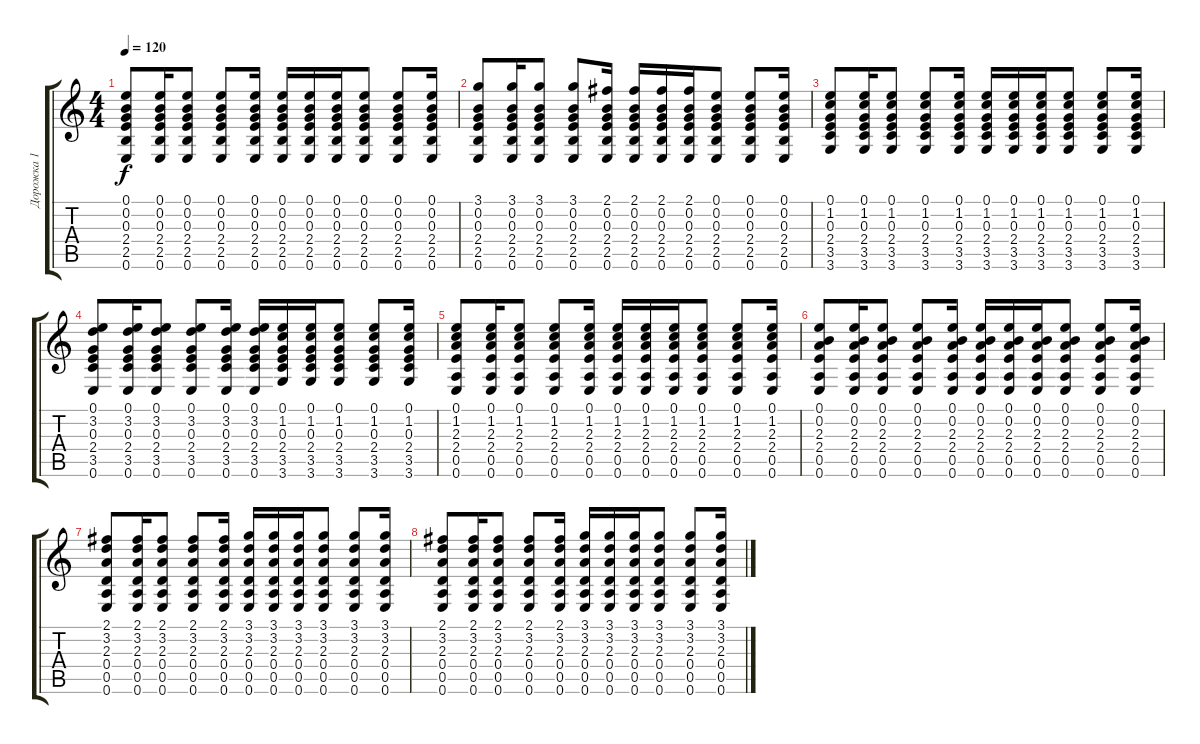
\track ("Дорожка 1" "Дорожка 1") {instrument acousticguitarsteel}
\staff {score tabs}
\tuning (E4 B3 G3 D3 A2 E2) {hide}
\ts (4 4)
\tempo 120
\clef g2
\ks c
(0.1 0.2 0.3 2.4 2.5 0.6).8{dy f} (0.1 0.2 0.3 2.4 2.5 0.6).16 (0.1 0.2 0.3 2.4 2.5 0.6).8 (0.1 0.2 0.3 2.4 2.5 0.6).8 (0.1 0.2 0.3 2.4 2.5 0.6).16 (0.1 0.2 0.3 2.4 2.5 0.6).16 (0.1 0.2 0.3 2.4 2.5 0.6).16 (0.1 0.2 0.3 2.4 2.5 0.6).16 (0.1 0.2 0.3 2.4 2.5 0.6).8 (0.1 0.2 0.3 2.4 2.5 0.6).8 (0.1 0.2 0.3 2.4 2.5 0.6).16 |
(3.1 0.2 0.3 2.4 2.5 0.6).8 (3.1 0.2 0.3 2.4 2.5 0.6).16 (3.1 0.2 0.3 2.4 2.5 0.6).8 (3.1 0.2 0.3 2.4 2.5 0.6).8 (2.1 0.2 0.3 2.4 2.5 0.6).16 (2.1 0.2 0.3 2.4 2.5 0.6).16 (2.1 0.2 0.3 2.4 2.5 0.6).16 (2.1 0.2 0.3 2.4 2.5 0.6).16 (0.1 0.2 0.3 2.4 2.5 0.6).8 (0.1 0.2 0.3 2.4 2.5 0.6).8 (0.1 0.2 0.3 2.4 2.5 0.6).16 |
(0.1 1.2 0.3 2.4 3.5 3.6).8 (0.1 1.2 0.3 2.4 3.5 3.6).16 (0.1 1.2 0.3 2.4 3.5 3.6).8 (0.1 1.2 0.3 2.4 3.5 3.6).8 (0.1 1.2 0.3 2.4 3.5 3.6).16 (0.1 1.2 0.3 2.4 3.5 3.6).16 (0.1 1.2 0.3 2.4 3.5 3.6).16 (0.1 1.2 0.3 2.4 3.5 3.6).16 (0.1 1.2 0.3 2.4 3.5 3.6).8 (0.1 1.2 0.3 2.4 3.5 3.6).8 (0.1 1.2 0.3 2.4 3.5 3.6).16 |
(0.1 3.2 0.3 2.4 3.5 0.6).8 (0.1 3.2 0.3 2.4 3.5 0.6).16 (0.1 3.2 0.3 2.4 3.5 0.6).8 (0.1 3.2 0.3 2.4 3.5 0.6).8 (0.1 3.2 0.3 2.4 3.5 0.6).16 (0.1 3.2 0.3 2.4 3.5 0.6).16 (0.1 1.2 0.3 2.4 3.5 3.6).16 (0.1 1.2 0.3 2.4 3.5 3.6).16 (0.1 1.2 0.3 2.4 3.5 3.6).8 (0.1 1.2 0.3 2.4 3.5 3.6).8 (0.1 1.2 0.3 2.4 3.5 3.6).16 |
(0.1 1.2 2.3 2.4 0.5 0.6).8 (0.1 1.2 2.3 2.4 0.5 0.6).16 (0.1 1.2 2.3 2.4 0.5 0.6).8 (0.1 1.2 2.3 2.4 0.5 0.6).8 (0.1 1.2 2.3 2.4 0.5 0.6).16 (0.1 1.2 2.3 2.4 0.5 0.6).16 (0.1 1.2 2.3 2.4 0.5 0.6).16 (0.1 1.2 2.3 2.4 0.5 0.6).16 (0.1 1.2 2.3 2.4 0.5 0.6).8 (0.1 1.2 2.3 2.4 0.5 0.6).8 (0.1 1.2 2.3 2.4 0.5 0.6).16 |
(0.1 0.2 2.3 2.4 0.5 0.6).8 (0.1 0.2 2.3 2.4 0.5 0.6).16 (0.1 0.2 2.3 2.4 0.5 0.6).8 (0.1 0.2 2.3 2.4 0.5 0.6).8 (0.1 0.2 2.3 2.4 0.5 0.6).16 (0.1 0.2 2.3 2.4 0.5 0.6).16 (0.1 0.2 2.3 2.4 0.5 0.6).16 (0.1 0.2 2.3 2.4 0.5 0.6).16 (0.1 0.2 2.3 2.4 0.5 0.6).8 (0.1 0.2 2.3 2.4 0.5 0.6).8 (0.1 0.2 2.3 2.4 0.5 0.6).16 |
(2.1 3.2 2.3 0.4 0.5 0.6).8 (2.1 3.2 2.3 0.4 0.5 0.6).16 (2.1 3.2 2.3 0.4 0.5 0.6).8 (2.1 3.2 2.3 0.4 0.5 0.6).8 (2.1 3.2 2.3 0.4 0.5 0.6).16 (3.1 3.2 2.3 0.4 0.5 0.6).16 (3.1 3.2 2.3 0.4 0.5 0.6).16 (3.1 3.2 2.3 0.4 0.5 0.6).16 (3.1 3.2 2.3 0.4 0.5 0.6).8 (3.1 3.2 2.3 0.4 0.5 0.6).8 (3.1 3.2 2.3 0.4 0.5 0.6).16 |
(2.1 3.2 2.3 0.4 0.5 0.6).8 (2.1 3.2 2.3 0.4 0.5 0.6).16 (2.1 3.2 2.3 0.4 0.5 0.6).8 (2.1 3.2 2.3 0.4 0.5 0.6).8 (2.1 3.2 2.3 0.4 0.5 0.6).16 (3.1 3.2 2.3 0.4 0.5 0.6).16 (3.1 3.2 2.3 0.4 0.5 0.6).16 (3.1 3.2 2.3 0.4 0.5 0.6).16 (3.1 3.2 2.3 0.4 0.5 0.6).8 (3.1 3.2 2.3 0.4 0.5 0.6).8 (3.1 3.2 2.3 0.4 0.5 0.6).16
